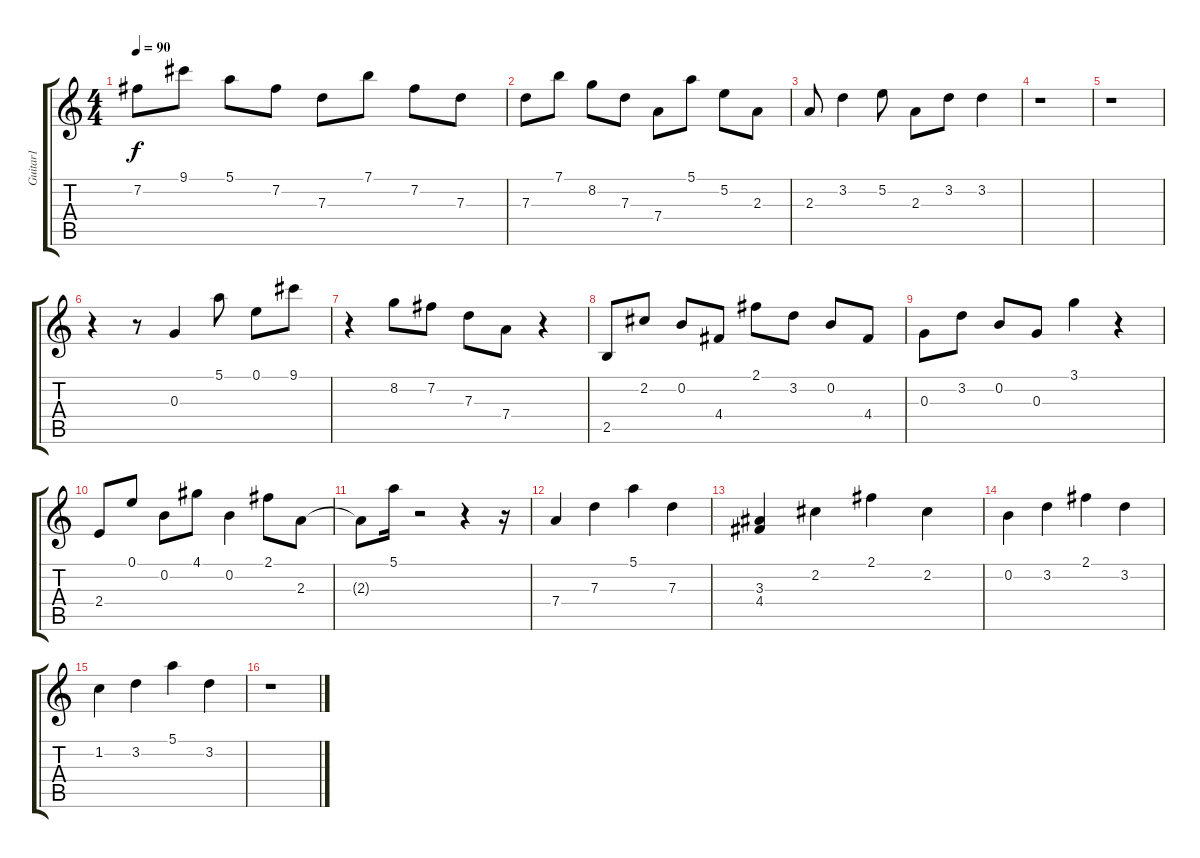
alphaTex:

\track ("Guitar1" "Guitar1") {instrument distortionguitar}
\staff {score tabs}
\tuning (E4 B3 G3 D3 A2 E2) {hide}
\ts (4 4)
\tempo 90
\clef g2
\ks c
7.2.8{dy f} 9.1.8 5.1.8 7.2.8 7.3.8 7.1.8 7.2.8 7.3.8 |
7.3.8 7.1.8 8.2.8 7.3.8 7.4.8 5.1.8 5.2.8 2.3.8 |
2.3.8 3.2.4 5.2.8 2.3.8 3.2.8 3.2.4 |
r.1 |
r.1 |
r.4 r.8 0.3.4 5.1.8 0.1.8 9.1.8 |
r.4 8.2.8 7.2.8 7.3.8 7.4.8 r.4 |
2.5.8 2.2.8 0.2.8 4.4.8 2.1.8 3.2.8 0.2.8 4.4.8 |
0.3.8 3.2.8 0.2.8 0.3.8 3.1.4 r.4 |
2.4.8 0.1.8 0.2.8 4.1.8 0.2.4 2.1.8 2.3.8 |
2.3{t}.8 5.1.16 r.2 r.4 r.16 |
7.4.4 7.3.4 5.1.4 7.3.4 |
(3.3 4.4).4 2.2.4 2.1.4 2.2.4 |
0.2.4 3.2.4 2.1.4 3.2.4 |
1.2.4 3.2.4 5.1.4 3.2.4 |
r.1
